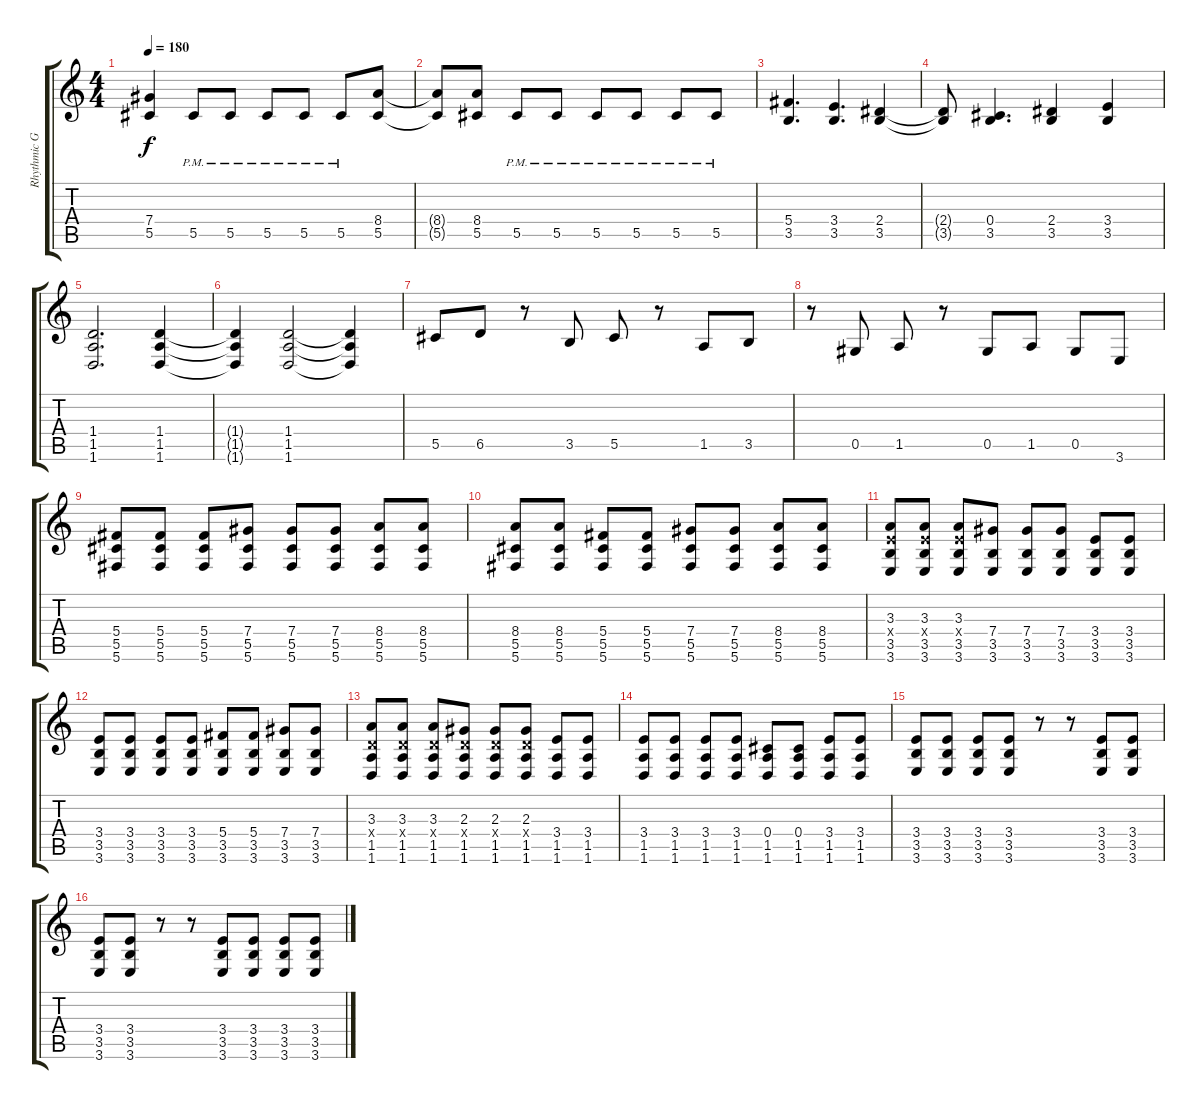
\track ("Rhythmic Guitar" "Rhythmic G") {instrument distortionguitar}
\staff {score tabs}
\tuning (Eb4 Bb3 Gb3 Db3 Ab2 Db2) {hide}
\ts (4 4)
\tempo 180
\clef g2
\ks c
(7.4 5.5).4{dy f} 5.5{pm}.8 5.5{pm}.8 5.5{pm}.8 5.5{pm}.8 5.5{pm}.8 (8.4 5.5).8 |
(8.4{t} 5.5{t}).8 (8.4 5.5).8 5.5{pm}.8 5.5{pm}.8 5.5{pm}.8 5.5{pm}.8 5.5{pm}.8 5.5{pm}.8 |
(5.4 3.5).4{d} (3.4 3.5).4{d} (2.4 3.5).4 |
(2.4{t} 3.5{t}).8 (0.4 3.5).4{d} (2.4 3.5).4 (3.4 3.5).4 |
(1.4 1.5 1.6).2{d} (1.4 1.5 1.6).4 |
(1.4{t} 1.5{t} 1.6{t}).4 (1.4 1.5 1.6).2 (1.4{t} 1.5{t} 1.6{t}).4 |
5.5.8 6.5.8 r.8 3.5.8 5.5.8 r.8 1.5.8 3.5.8 |
r.8 0.5.8 1.5.8 r.8 0.5.8 1.5.8 0.5.8 3.6.8 |
(5.4 5.5 5.6).8 (5.4 5.5 5.6).8 (5.4 5.5 5.6).8 (7.4 5.5 5.6).8 (7.4 5.5 5.6).8 (7.4 5.5 5.6).8 (8.4 5.5 5.6).8 (8.4 5.5 5.6).8 |
(8.4 5.5 5.6).8 (8.4 5.5 5.6).8 (5.4 5.5 5.6).8 (5.4 5.5 5.6).8 (7.4 5.5 5.6).8 (7.4 5.5 5.6).8 (8.4 5.5 5.6).8 (8.4 5.5 5.6).8 |
(3.3 3.4{x} 3.5 3.6).8 (3.3 3.4{x} 3.5 3.6).8 (3.3 3.4{x} 3.5 3.6).8 (7.4 3.5 3.6).8 (7.4 3.5 3.6).8 (7.4 3.5 3.6).8 (3.4 3.5 3.6).8 (3.4 3.5 3.6).8 |
(3.4 3.5 3.6).8 (3.4 3.5 3.6).8 (3.4 3.5 3.6).8 (3.4 3.5 3.6).8 (5.4 3.5 3.6).8 (5.4 3.5 3.6).8 (7.4 3.5 3.6).8 (7.4 3.5 3.6).8 |
(3.3 1.4{x} 1.5 1.6).8 (3.3 1.4{x} 1.5 1.6).8 (3.3 1.4{x} 1.5 1.6).8 (2.3 1.4{x} 1.5 1.6).8 (2.3 1.4{x} 1.5 1.6).8 (2.3 1.4{x} 1.5 1.6).8 (3.4 1.5 1.6).8 (3.4 1.5 1.6).8 |
(3.4 1.5 1.6).8 (3.4 1.5 1.6).8 (3.4 1.5 1.6).8 (3.4 1.5 1.6).8 (0.4 1.5 1.6).8 (0.4 1.5 1.6).8 (3.4 1.5 1.6).8 (3.4 1.5 1.6).8 |
(3.4 3.5 3.6).8 (3.4 3.5 3.6).8 (3.4 3.5 3.6).8 (3.4 3.5 3.6).8 r.8 r.8 (3.4 3.5 3.6).8 (3.4 3.5 3.6).8 |
(3.4 3.5 3.6).8 (3.4 3.5 3.6).8 r.8 r.8 (3.4 3.5 3.6).8 (3.4 3.5 3.6).8 (3.4 3.5 3.6).8 (3.4 3.5 3.6).8
